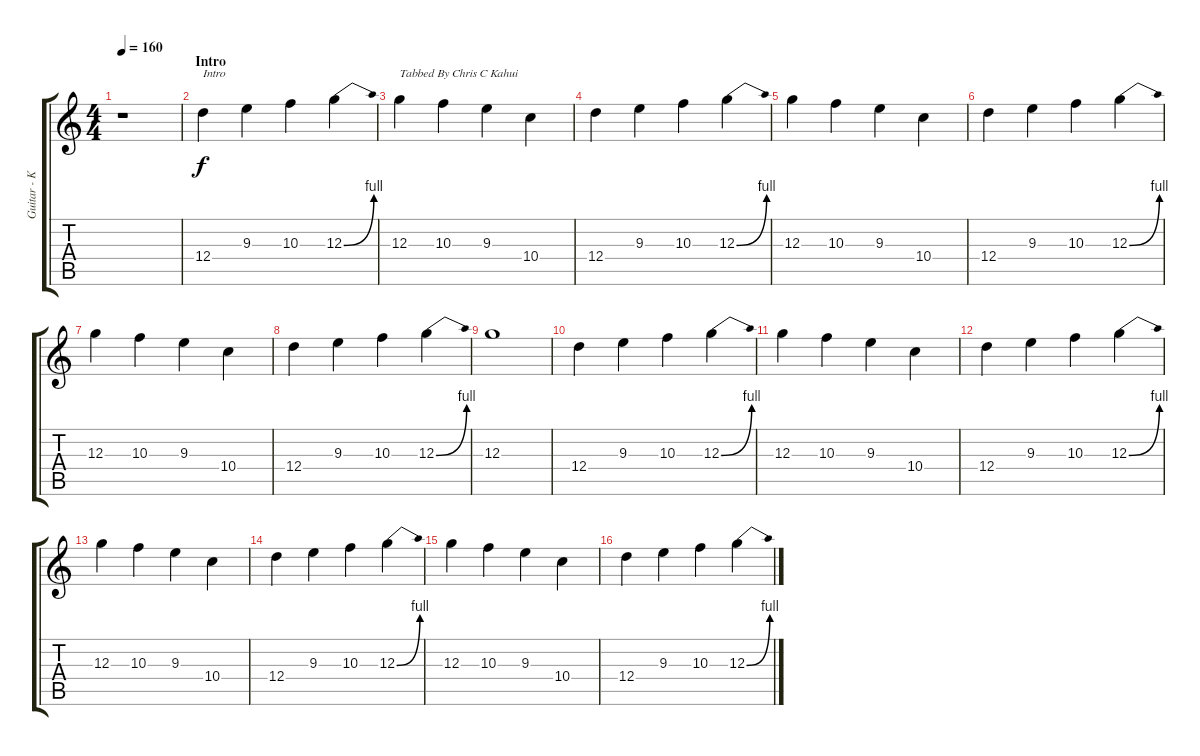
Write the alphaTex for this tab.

\track ("Guitar - Kai Hansen" "Guitar - K") {instrument distortionguitar}
\staff {score tabs}
\tuning (E4 B3 G3 D3 A2 E2) {hide}
\ts (4 4)
\tempo 160
\clef g2
\ks c
r.1{dy f instrument distortionguitar} |
\section ("" "Intro")
12.4.4{txt "Intro"} 9.3.4 10.3.4 12.3{be (bend 0 0 60 4)}.4 |
12.3.4{txt "Tabbed By Chris C Kahui"} 10.3.4 9.3.4 10.4.4 |
12.4.4 9.3.4 10.3.4 12.3{be (bend 0 0 60 4)}.4 |
12.3.4 10.3.4 9.3.4 10.4.4 |
12.4.4{txt ""} 9.3.4 10.3.4 12.3{be (bend 0 0 60 4)}.4 |
12.3.4 10.3.4 9.3.4 10.4.4 |
12.4.4 9.3.4 10.3.4 12.3{be (bend 0 0 60 4)}.4 |
12.3.1 |
12.4.4 9.3.4 10.3.4 12.3{be (bend 0 0 60 4)}.4 |
12.3.4 10.3.4 9.3.4 10.4.4 |
12.4.4 9.3.4 10.3.4 12.3{be (bend 0 0 60 4)}.4 |
12.3.4 10.3.4 9.3.4 10.4.4 |
12.4.4 9.3.4 10.3.4 12.3{be (bend 0 0 60 4)}.4 |
12.3.4 10.3.4 9.3.4 10.4.4 |
12.4.4 9.3.4 10.3.4 12.3{be (bend 0 0 60 4)}.4
